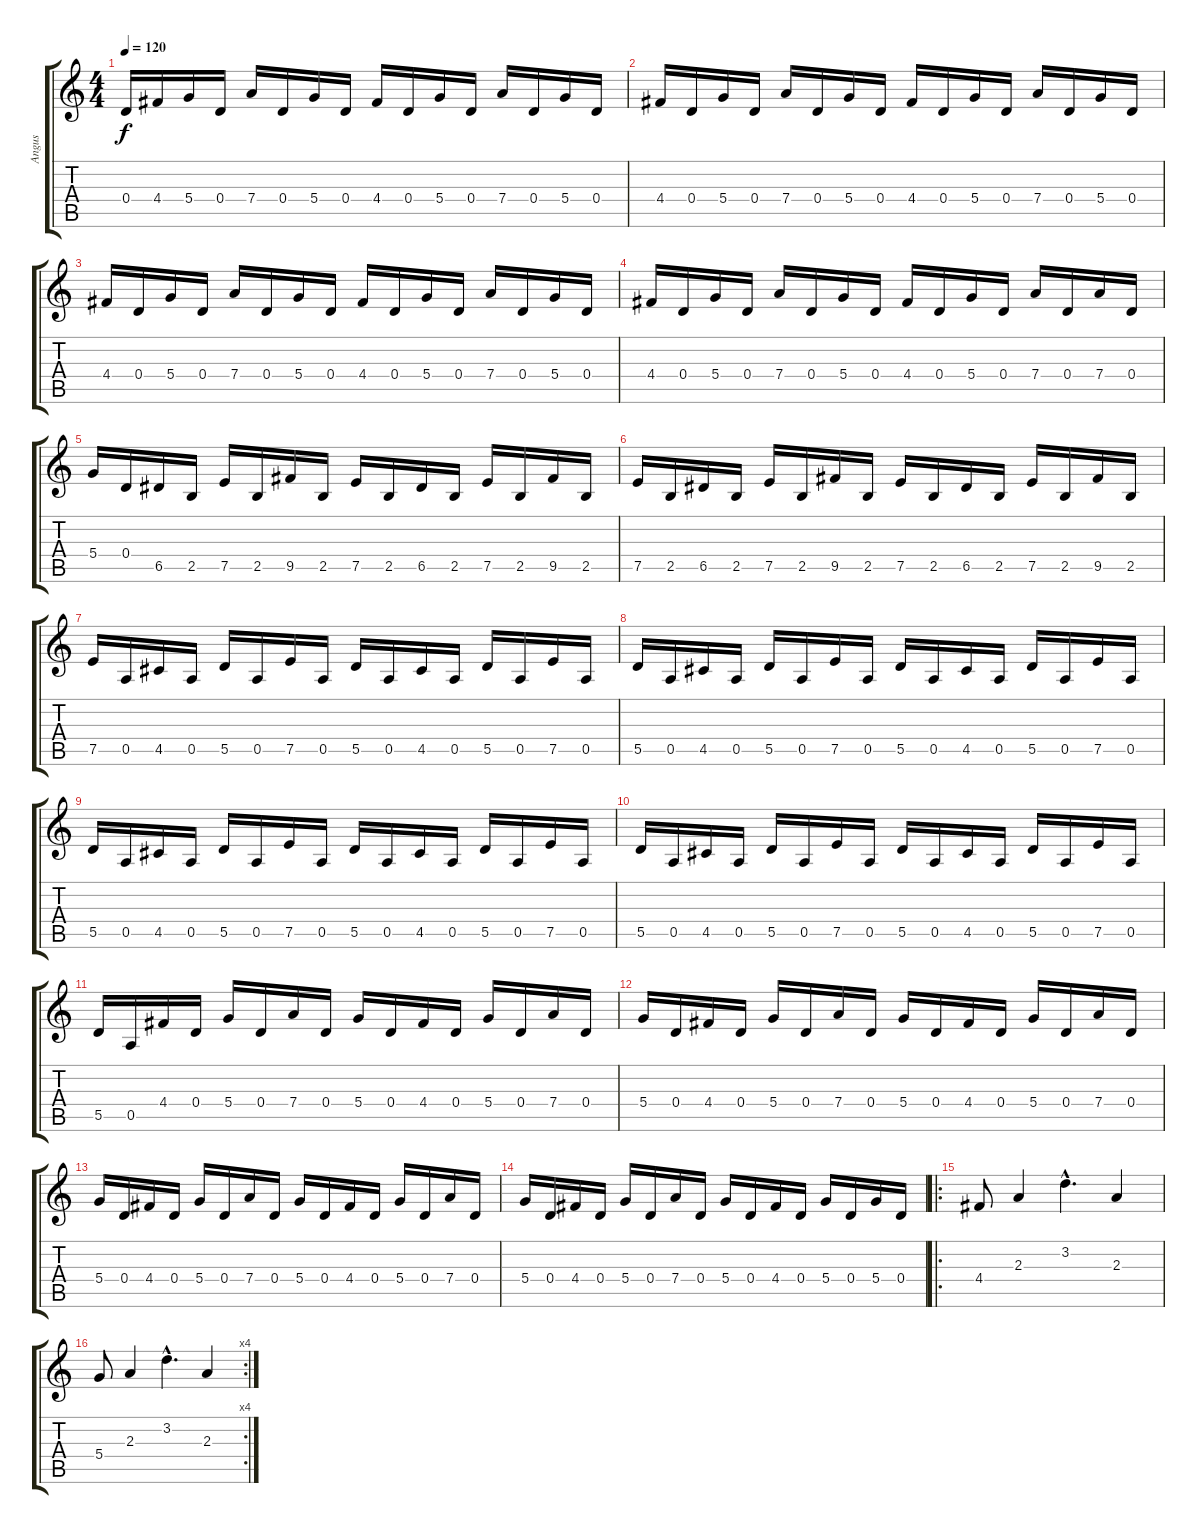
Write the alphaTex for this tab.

\track ("Angus" "Angus") {instrument distortionguitar}
\staff {score tabs}
\tuning (E4 B3 G3 D3 A2 E2) {hide}
\ts (4 4)
\tempo 120
\clef g2
\ks c
0.4.16{dy f} 4.4.16 5.4.16 0.4.16 7.4.16 0.4.16 5.4.16 0.4.16 4.4.16 0.4.16 5.4.16 0.4.16 7.4.16 0.4.16 5.4.16 0.4.16 |
4.4.16 0.4.16 5.4.16 0.4.16 7.4.16 0.4.16 5.4.16 0.4.16 4.4.16 0.4.16 5.4.16 0.4.16 7.4.16 0.4.16 5.4.16 0.4.16 |
4.4.16 0.4.16 5.4.16 0.4.16 7.4.16 0.4.16 5.4.16 0.4.16 4.4.16 0.4.16 5.4.16 0.4.16 7.4.16 0.4.16 5.4.16 0.4.16 |
4.4.16 0.4.16 5.4.16 0.4.16 7.4.16 0.4.16 5.4.16 0.4.16 4.4.16 0.4.16 5.4.16 0.4.16 7.4.16 0.4.16 7.4.16 0.4.16 |
5.4.16 0.4.16 6.5.16 2.5.16 7.5.16 2.5.16 9.5.16 2.5.16 7.5.16 2.5.16 6.5.16 2.5.16 7.5.16 2.5.16 9.5.16 2.5.16 |
7.5.16 2.5.16 6.5.16 2.5.16 7.5.16 2.5.16 9.5.16 2.5.16 7.5.16 2.5.16 6.5.16 2.5.16 7.5.16 2.5.16 9.5.16 2.5.16 |
7.5.16 0.5.16 4.5.16 0.5.16 5.5.16 0.5.16 7.5.16 0.5.16 5.5.16 0.5.16 4.5.16 0.5.16 5.5.16 0.5.16 7.5.16 0.5.16 |
5.5.16 0.5.16 4.5.16 0.5.16 5.5.16 0.5.16 7.5.16 0.5.16 5.5.16 0.5.16 4.5.16 0.5.16 5.5.16 0.5.16 7.5.16 0.5.16 |
5.5.16 0.5.16 4.5.16 0.5.16 5.5.16 0.5.16 7.5.16 0.5.16 5.5.16 0.5.16 4.5.16 0.5.16 5.5.16 0.5.16 7.5.16 0.5.16 |
5.5.16 0.5.16 4.5.16 0.5.16 5.5.16 0.5.16 7.5.16 0.5.16 5.5.16 0.5.16 4.5.16 0.5.16 5.5.16 0.5.16 7.5.16 0.5.16 |
5.5.16 0.5.16 4.4.16 0.4.16 5.4.16 0.4.16 7.4.16 0.4.16 5.4.16 0.4.16 4.4.16 0.4.16 5.4.16 0.4.16 7.4.16 0.4.16 |
5.4.16 0.4.16 4.4.16 0.4.16 5.4.16 0.4.16 7.4.16 0.4.16 5.4.16 0.4.16 4.4.16 0.4.16 5.4.16 0.4.16 7.4.16 0.4.16 |
5.4.16 0.4.16 4.4.16 0.4.16 5.4.16 0.4.16 7.4.16 0.4.16 5.4.16 0.4.16 4.4.16 0.4.16 5.4.16 0.4.16 7.4.16 0.4.16 |
5.4.16 0.4.16 4.4.16 0.4.16 5.4.16 0.4.16 7.4.16 0.4.16 5.4.16 0.4.16 4.4.16 0.4.16 5.4.16 0.4.16 5.4.16 0.4.16 |
\ro
4.4.8 2.3.4 3.2{hac}.4{d} 2.3.4 |
\rc 4
5.4.8 2.3.4 3.2{hac}.4{d} 2.3.4
